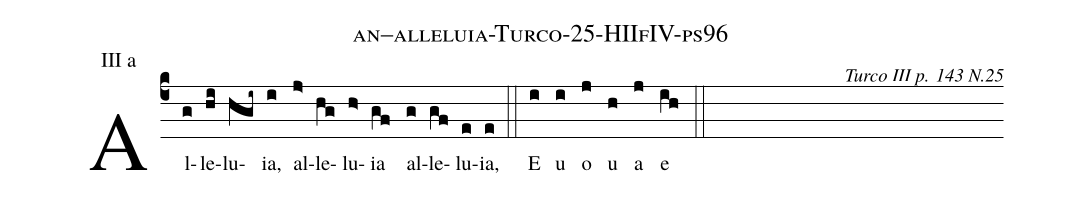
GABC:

name: an--alleluia-Turco-25-HIIfIV-ps96;
commentary: Turco III p. 143 N.25;
annotation: III a;
%%
(c4) Al(g)le(hi)lu(hgi~)ia,(i) al(j>)le(hg)lu(h>)ia(gf) al(g)le(gf)lu(e)ia,(e) (::) E(i) u(i) o(j) u(h) a(j) e(ih) (::)
